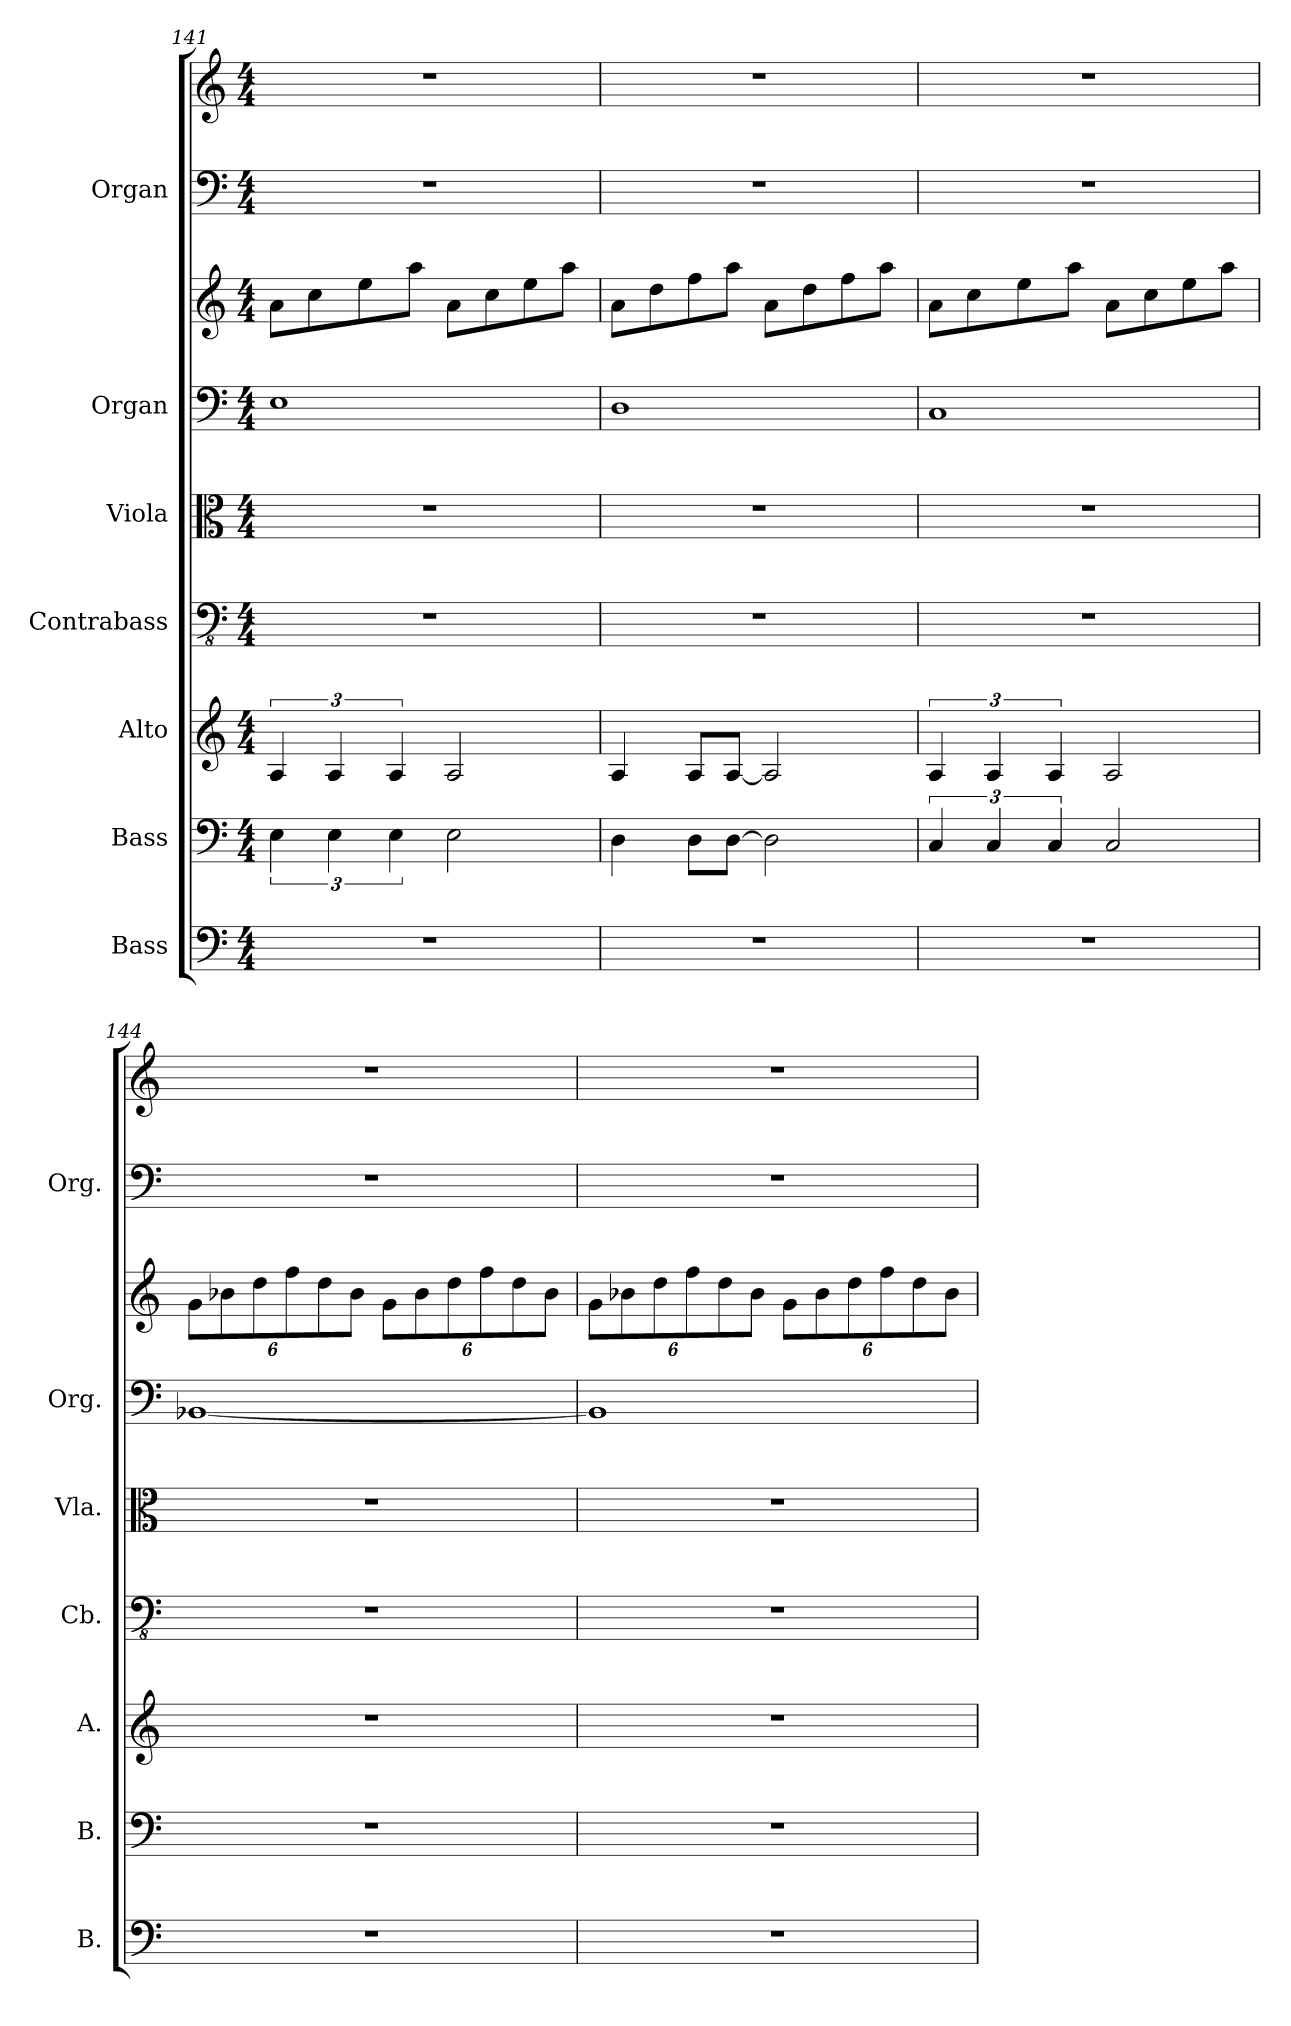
**kern	**kern	**kern	**kern	**kern	**kern	**kern	**kern	**kern
*part7	*part6	*part5	*part4	*part3	*part2	*part2	*part1	*part1
*staff9	*staff8	*staff7	*staff6	*staff5	*staff4	*staff3	*staff2	*staff1
*I"Bass	*I"Bass	*I"Alto	*I"Contrabass	*I"Viola	*I"Organ	*	*I"Organ	*
*I'B.	*I'B.	*I'A.	*I'Cb.	*I'Vla.	*I'Org.	*	*I'Org.	*
*clefF4	*clefF4	*clefG2	*clefFv4	*clefC3	*clefF4	*clefG2	*clefF4	*clefG2
*	*	*	*ITrd7c12	*	*	*	*	*
*k[]	*k[]	*k[]	*k[]	*k[]	*k[]	*k[]	*k[]	*k[]
*M4/4	*M4/4	*M4/4	*M4/4	*M4/4	*M4/4	*M4/4	*M4/4	*M4/4
=141	=141	=141	=141	=141	=141	=141	=141	=141
1r	6E\	6A/	1r	1r	1E	8a\L	1r	1r
.	.	.	.	.	.	8cc\	.	.
.	6E\	6A/	.	.	.	.	.	.
.	.	.	.	.	.	8ee\	.	.
.	6E\	6A/	.	.	.	.	.	.
.	.	.	.	.	.	8aa\J	.	.
.	2E\	2A/	.	.	.	8a\L	.	.
.	.	.	.	.	.	8cc\	.	.
.	.	.	.	.	.	8ee\	.	.
.	.	.	.	.	.	8aa\J	.	.
!!LO:PB:g=z
=142	=142	=142	=142	=142	=142	=142	=142	=142
1r	4D\	4A/	1r	1r	1D	8a\L	1r	1r
.	.	.	.	.	.	8dd\	.	.
.	8D\L	8A/L	.	.	.	8ff\	.	.
.	[8D\J	[8A/J	.	.	.	8aa\J	.	.
.	2D\]	2A/]	.	.	.	8a\L	.	.
.	.	.	.	.	.	8dd\	.	.
.	.	.	.	.	.	8ff\	.	.
.	.	.	.	.	.	8aa\J	.	.
=143	=143	=143	=143	=143	=143	=143	=143	=143
1r	6C/	6A/	1r	1r	1C	8a\L	1r	1r
.	.	.	.	.	.	8cc\	.	.
.	6C/	6A/	.	.	.	.	.	.
.	.	.	.	.	.	8ee\	.	.
.	6C/	6A/	.	.	.	.	.	.
.	.	.	.	.	.	8aa\J	.	.
.	2C/	2A/	.	.	.	8a\L	.	.
.	.	.	.	.	.	8cc\	.	.
.	.	.	.	.	.	8ee\	.	.
.	.	.	.	.	.	8aa\J	.	.
=144	=144	=144	=144	=144	=144	=144	=144	=144
*	*	*	*	*	*	*Xbrackettup	*	*
1r	1r	1r	1r	1r	[1BB-X	12g\L	1r	1r
.	.	.	.	.	.	12b-X\	.	.
.	.	.	.	.	.	12dd\	.	.
.	.	.	.	.	.	12ff\	.	.
.	.	.	.	.	.	12dd\	.	.
.	.	.	.	.	.	12b-\J	.	.
.	.	.	.	.	.	12g\L	.	.
.	.	.	.	.	.	12b-\	.	.
.	.	.	.	.	.	12dd\	.	.
.	.	.	.	.	.	12ff\	.	.
.	.	.	.	.	.	12dd\	.	.
.	.	.	.	.	.	12b-\J	.	.
=145	=145	=145	=145	=145	=145	=145	=145	=145
1r	1r	1r	1r	1r	1BB-]	12g\L	1r	1r
.	.	.	.	.	.	12b-X\	.	.
.	.	.	.	.	.	12dd\	.	.
.	.	.	.	.	.	12ff\	.	.
.	.	.	.	.	.	12dd\	.	.
.	.	.	.	.	.	12b-\J	.	.
.	.	.	.	.	.	12g\L	.	.
.	.	.	.	.	.	12b-\	.	.
.	.	.	.	.	.	12dd\	.	.
.	.	.	.	.	.	12ff\	.	.
.	.	.	.	.	.	12dd\	.	.
.	.	.	.	.	.	12b-\J	.	.
=	=	=	=	=	=	=	=	=
*-	*-	*-	*-	*-	*-	*-	*-	*-
